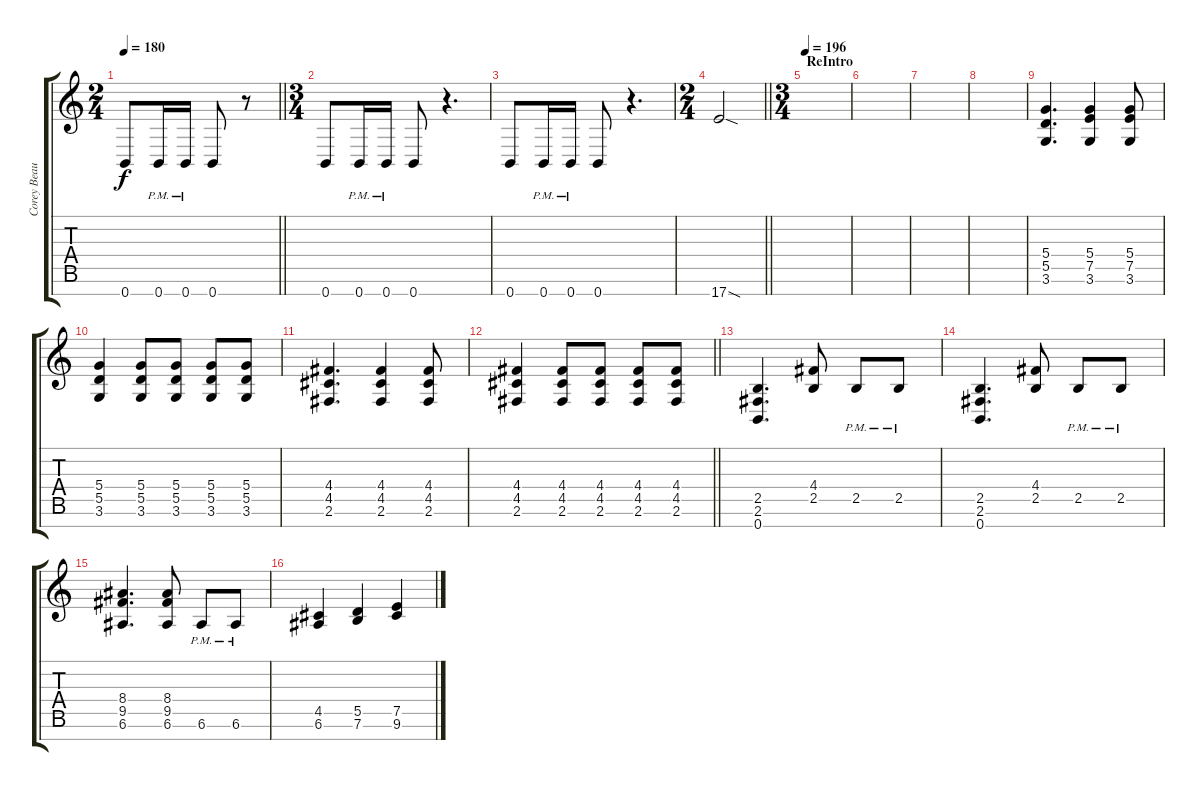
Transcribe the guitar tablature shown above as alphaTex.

\track ("Corey Beaulieu" "Corey Beau") {instrument distortionguitar}
\staff {score tabs}
\tuning (E4 B3 G3 D3 A2 E2 B1) {hide}
\ts (2 4)
\tempo 180
\clef g2
\barLineRight lightlight
\ks c
0.7.8{dy f} 0.7{pm}.16 0.7{pm}.16 0.7.8 r.8 |
\ts (3 4)
0.7.8 0.7{pm}.16 0.7{pm}.16 0.7.8 r.4{d} |
0.7.8 0.7{pm}.16 0.7{pm}.16 0.7.8 r.4{d} |
\ts (2 4)
\barLineRight lightlight
17.7{sod}.2 |
\ts (3 4)
\section ("" "ReIntro")
\tempo 196
|
|
|
|
(5.4 5.5 3.6).4{d} (5.4 7.5 3.6).4 (5.4 7.5 3.6).8 |
(5.4 5.5 3.6).4 (5.4 5.5 3.6).8 (5.4 5.5 3.6).8 (5.4 5.5 3.6).8 (5.4 5.5 3.6).8 |
(4.4 4.5 2.6).4{d} (4.4 4.5 2.6).4 (4.4 4.5 2.6).8 |
\barLineRight lightlight
(4.4 4.5 2.6).4 (4.4 4.5 2.6).8 (4.4 4.5 2.6).8 (4.4 4.5 2.6).8 (4.4 4.5 2.6).8 |
(2.5 2.6 0.7).4{d} (4.4 2.5).8 2.5{pm}.8 2.5{pm}.8 |
(2.5 2.6 0.7).4{d} (4.4 2.5).8 2.5{pm}.8 2.5{pm}.8 |
(8.4 9.5 6.6).4{d} (8.4 9.5 6.6).8 6.6{pm}.8 6.6{pm}.8 |
(4.5 6.6).4 (5.5 7.6).4 (7.5 9.6).4
